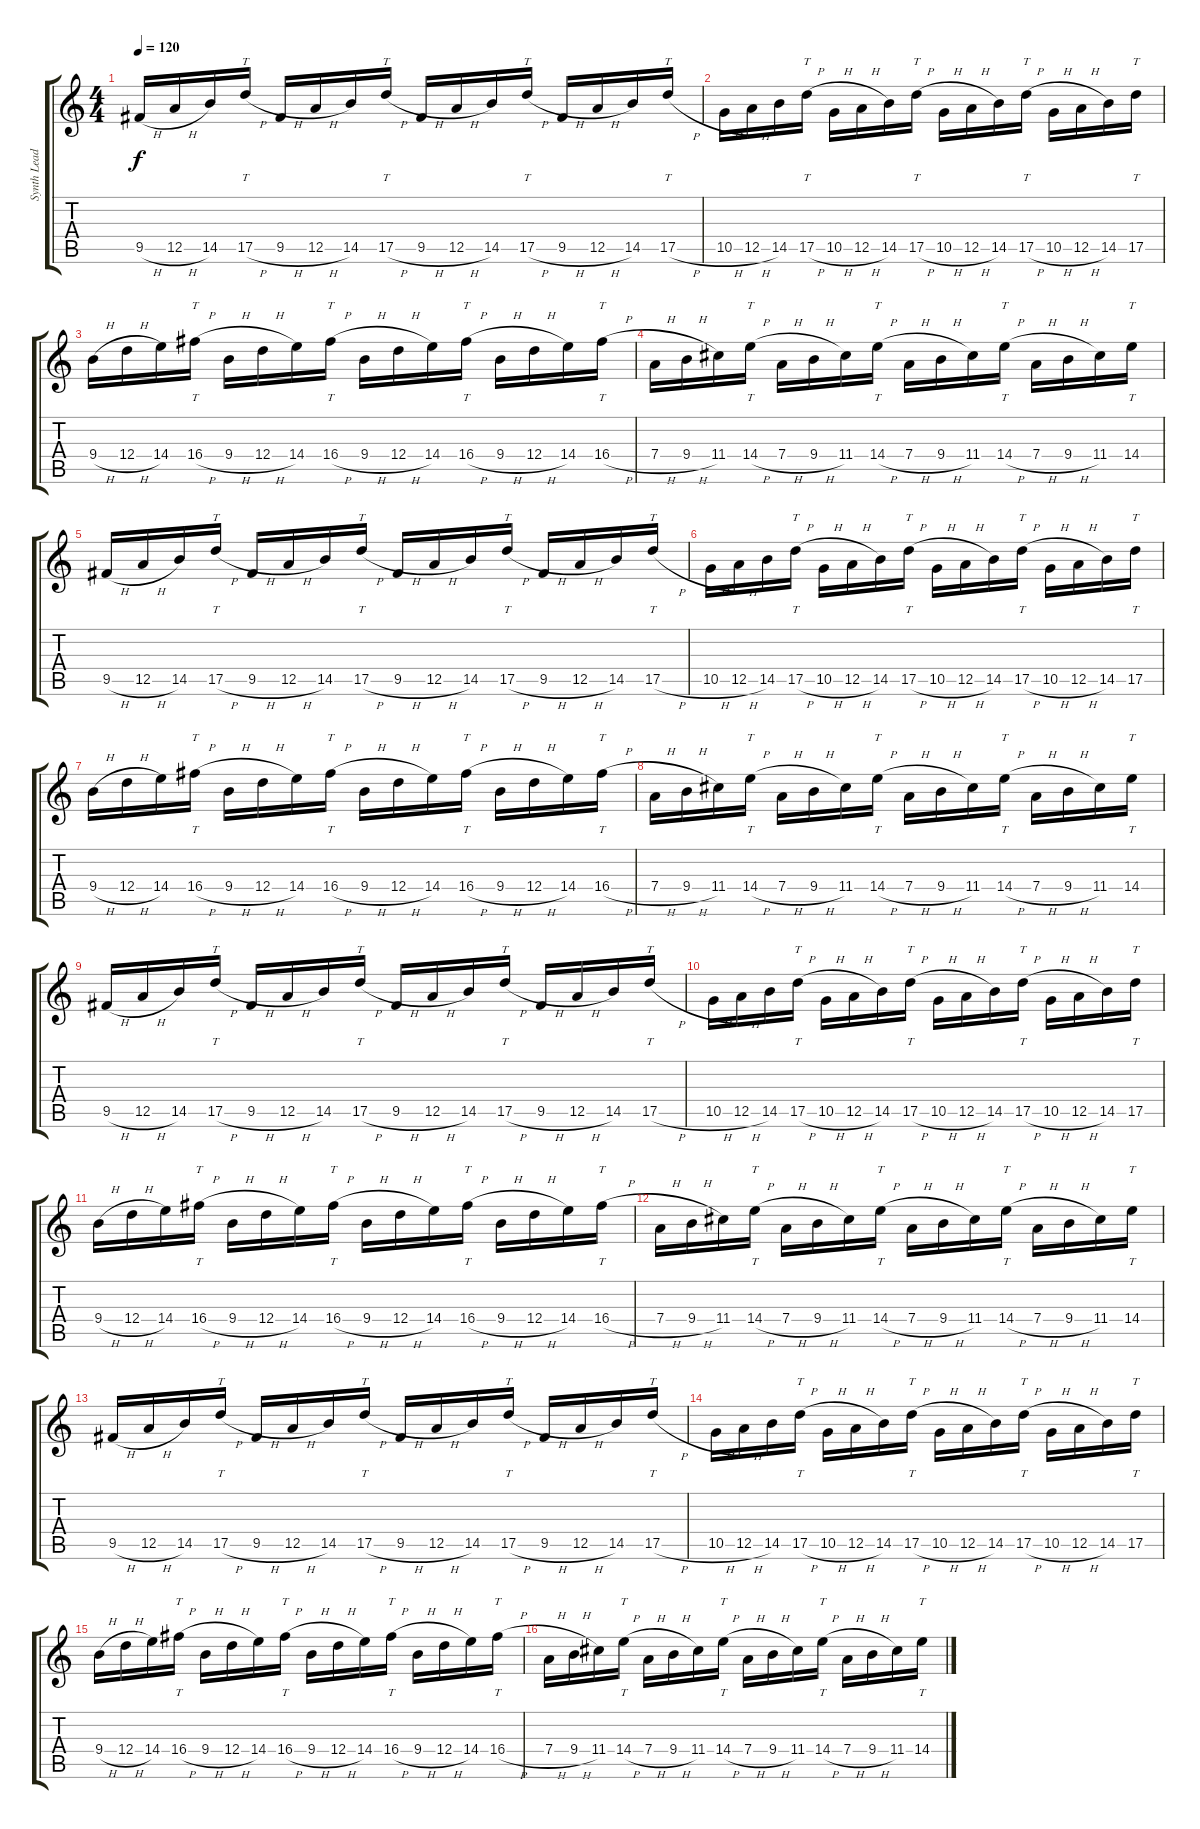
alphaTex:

\track ("Synth Lead Distortion" "Synth Lead") {instrument distortionguitar}
\staff {score tabs}
\tuning (E4 B3 G3 D3 A2 E2) {hide}
\ts (4 4)
\tempo 120
\clef g2
\ks c
9.5{h}.16{dy f} 12.5{h}.16 14.5.16 17.5{h}.16{tt} 9.5{h}.16 12.5{h}.16 14.5.16 17.5{h}.16{tt} 9.5{h}.16 12.5{h}.16 14.5.16 17.5{h}.16{tt} 9.5{h}.16 12.5{h}.16 14.5.16 17.5{h}.16{tt} |
10.5{h}.16 12.5{h}.16 14.5.16 17.5{h}.16{tt} 10.5{h}.16 12.5{h}.16 14.5.16 17.5{h}.16{tt} 10.5{h}.16 12.5{h}.16 14.5.16 17.5{h}.16{tt} 10.5{h}.16 12.5{h}.16 14.5.16 17.5.16{tt} |
9.4{h}.16 12.4{h}.16 14.4.16 16.4{h}.16{tt} 9.4{h}.16 12.4{h}.16 14.4.16 16.4{h}.16{tt} 9.4{h}.16 12.4{h}.16 14.4.16 16.4{h}.16{tt} 9.4{h}.16 12.4{h}.16 14.4.16 16.4{h}.16{tt} |
7.4{h}.16 9.4{h}.16 11.4.16 14.4{h}.16{tt} 7.4{h}.16 9.4{h}.16 11.4.16 14.4{h}.16{tt} 7.4{h}.16 9.4{h}.16 11.4.16 14.4{h}.16{tt} 7.4{h}.16 9.4{h}.16 11.4.16 14.4.16{tt} |
9.5{h}.16 12.5{h}.16 14.5.16 17.5{h}.16{tt} 9.5{h}.16 12.5{h}.16 14.5.16 17.5{h}.16{tt} 9.5{h}.16 12.5{h}.16 14.5.16 17.5{h}.16{tt} 9.5{h}.16 12.5{h}.16 14.5.16 17.5{h}.16{tt} |
10.5{h}.16 12.5{h}.16 14.5.16 17.5{h}.16{tt} 10.5{h}.16 12.5{h}.16 14.5.16 17.5{h}.16{tt} 10.5{h}.16 12.5{h}.16 14.5.16 17.5{h}.16{tt} 10.5{h}.16 12.5{h}.16 14.5.16 17.5.16{tt} |
9.4{h}.16 12.4{h}.16 14.4.16 16.4{h}.16{tt} 9.4{h}.16 12.4{h}.16 14.4.16 16.4{h}.16{tt} 9.4{h}.16 12.4{h}.16 14.4.16 16.4{h}.16{tt} 9.4{h}.16 12.4{h}.16 14.4.16 16.4{h}.16{tt} |
7.4{h}.16 9.4{h}.16 11.4.16 14.4{h}.16{tt} 7.4{h}.16 9.4{h}.16 11.4.16 14.4{h}.16{tt} 7.4{h}.16 9.4{h}.16 11.4.16 14.4{h}.16{tt} 7.4{h}.16 9.4{h}.16 11.4.16 14.4.16{tt} |
9.5{h}.16 12.5{h}.16 14.5.16 17.5{h}.16{tt} 9.5{h}.16 12.5{h}.16 14.5.16 17.5{h}.16{tt} 9.5{h}.16 12.5{h}.16 14.5.16 17.5{h}.16{tt} 9.5{h}.16 12.5{h}.16 14.5.16 17.5{h}.16{tt} |
10.5{h}.16 12.5{h}.16 14.5.16 17.5{h}.16{tt} 10.5{h}.16 12.5{h}.16 14.5.16 17.5{h}.16{tt} 10.5{h}.16 12.5{h}.16 14.5.16 17.5{h}.16{tt} 10.5{h}.16 12.5{h}.16 14.5.16 17.5.16{tt} |
9.4{h}.16 12.4{h}.16 14.4.16 16.4{h}.16{tt} 9.4{h}.16 12.4{h}.16 14.4.16 16.4{h}.16{tt} 9.4{h}.16 12.4{h}.16 14.4.16 16.4{h}.16{tt} 9.4{h}.16 12.4{h}.16 14.4.16 16.4{h}.16{tt} |
7.4{h}.16 9.4{h}.16 11.4.16 14.4{h}.16{tt} 7.4{h}.16 9.4{h}.16 11.4.16 14.4{h}.16{tt} 7.4{h}.16 9.4{h}.16 11.4.16 14.4{h}.16{tt} 7.4{h}.16 9.4{h}.16 11.4.16 14.4.16{tt} |
9.5{h}.16 12.5{h}.16 14.5.16 17.5{h}.16{tt} 9.5{h}.16 12.5{h}.16 14.5.16 17.5{h}.16{tt} 9.5{h}.16 12.5{h}.16 14.5.16 17.5{h}.16{tt} 9.5{h}.16 12.5{h}.16 14.5.16 17.5{h}.16{tt} |
10.5{h}.16 12.5{h}.16 14.5.16 17.5{h}.16{tt} 10.5{h}.16 12.5{h}.16 14.5.16 17.5{h}.16{tt} 10.5{h}.16 12.5{h}.16 14.5.16 17.5{h}.16{tt} 10.5{h}.16 12.5{h}.16 14.5.16 17.5.16{tt} |
9.4{h}.16 12.4{h}.16 14.4.16 16.4{h}.16{tt} 9.4{h}.16 12.4{h}.16 14.4.16 16.4{h}.16{tt} 9.4{h}.16 12.4{h}.16 14.4.16 16.4{h}.16{tt} 9.4{h}.16 12.4{h}.16 14.4.16 16.4{h}.16{tt} |
7.4{h}.16 9.4{h}.16 11.4.16 14.4{h}.16{tt} 7.4{h}.16 9.4{h}.16 11.4.16 14.4{h}.16{tt} 7.4{h}.16 9.4{h}.16 11.4.16 14.4{h}.16{tt} 7.4{h}.16 9.4{h}.16 11.4.16 14.4.16{tt}
